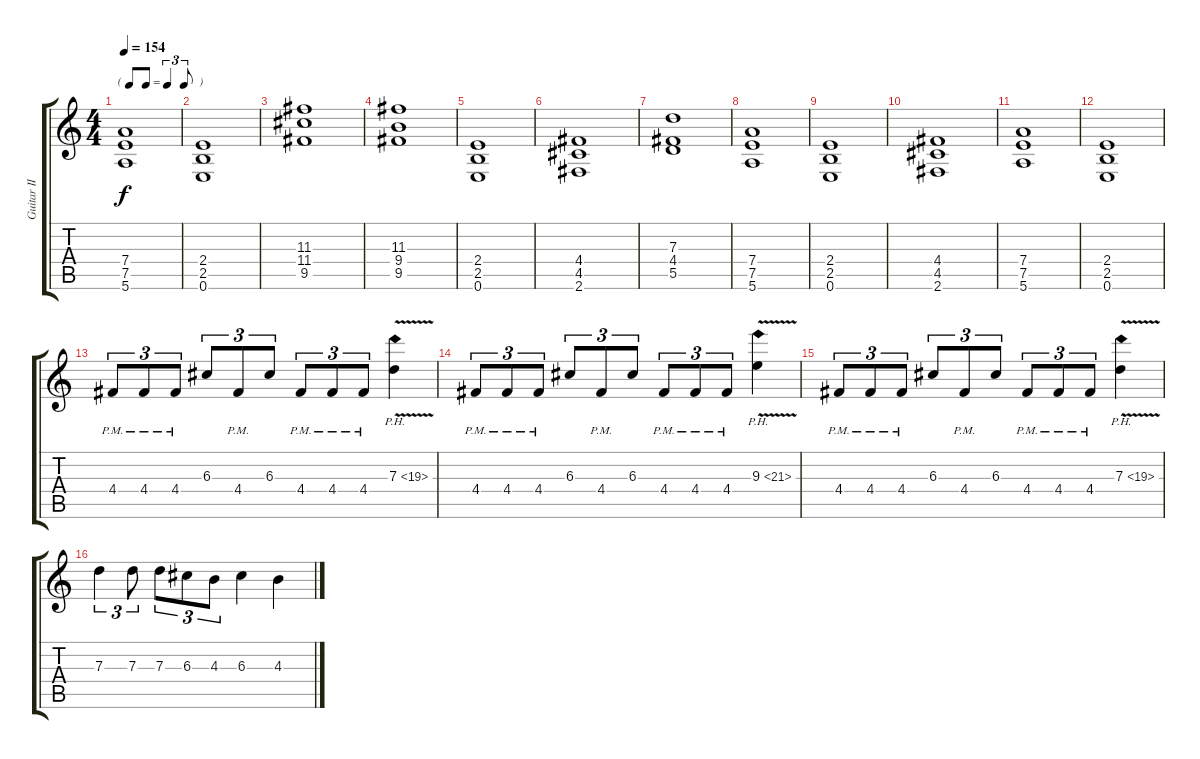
\track ("Guitar II" "Guitar II") {instrument overdrivenguitar}
\staff {score tabs}
\tuning (E4 B3 G3 D3 A2 E2) {hide}
\ts (4 4)
\tf triplet8th
\tempo 154
\clef g2
\ks c
(7.4 7.5 5.6).1{dy f} |
(2.4 2.5 0.6).1 |
(11.3 11.4 9.5).1 |
(11.3 9.4 9.5).1 |
(2.4 2.5 0.6).1 |
(4.4 4.5 2.6).1 |
(7.3 4.4 5.5).1 |
(7.4 7.5 5.6).1 |
(2.4 2.5 0.6).1 |
(4.4 4.5 2.6).1 |
(7.4 7.5 5.6).1 |
(2.4 2.5 0.6).1 |
4.4{pm}.8{tu (3 2)} 4.4{pm}.8{tu (3 2)} 4.4{pm}.8{tu (3 2)} 6.3.8{tu (3 2)} 4.4{pm}.8{tu (3 2)} 6.3.8{tu (3 2)} 4.4{pm}.8{tu (3 2)} 4.4{pm}.8{tu (3 2)} 4.4{pm}.8{tu (3 2)} 7.3{ph 12 v}.4 |
4.4{pm}.8{tu (3 2)} 4.4{pm}.8{tu (3 2)} 4.4{pm}.8{tu (3 2)} 6.3.8{tu (3 2)} 4.4{pm}.8{tu (3 2)} 6.3.8{tu (3 2)} 4.4{pm}.8{tu (3 2)} 4.4{pm}.8{tu (3 2)} 4.4{pm}.8{tu (3 2)} 9.3{ph 12 v}.4 |
4.4{pm}.8{tu (3 2)} 4.4{pm}.8{tu (3 2)} 4.4{pm}.8{tu (3 2)} 6.3.8{tu (3 2)} 4.4{pm}.8{tu (3 2)} 6.3.8{tu (3 2)} 4.4{pm}.8{tu (3 2)} 4.4{pm}.8{tu (3 2)} 4.4{pm}.8{tu (3 2)} 7.3{ph 12 v}.4 |
7.3.4{tu (3 2)} 7.3.8{tu (3 2)} 7.3.8{tu (3 2)} 6.3.8{tu (3 2)} 4.3.8{tu (3 2)} 6.3.4 4.3.4
